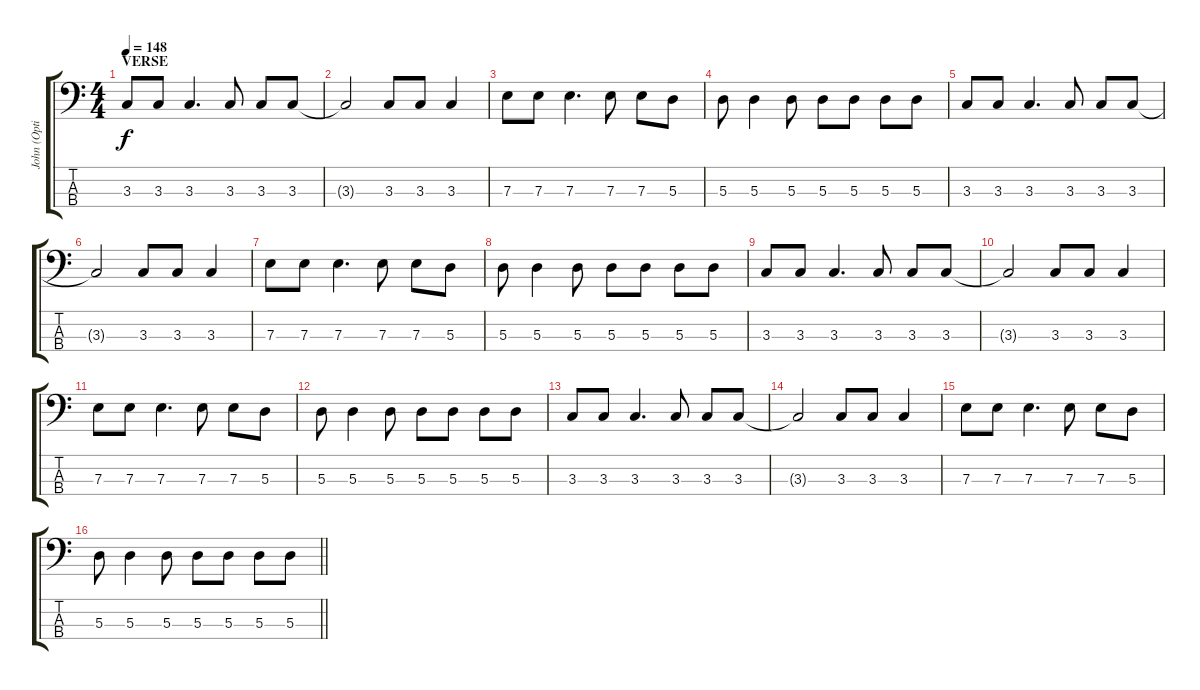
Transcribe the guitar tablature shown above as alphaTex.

\track ("John (Optional) - Bass Guitar" "John (Opti") {instrument electricbassfinger}
\staff {score tabs}
\tuning (G2 D2 A1 E1) {hide}
\ts (4 4)
\section ("" "VERSE")
\tempo 148
\clef f4
\ks c
3.3.8{dy f} 3.3.8 3.3.4{d} 3.3.8 3.3.8 3.3.8 |
3.3{t}.2 3.3.8 3.3.8 3.3.4 |
7.3.8 7.3.8 7.3.4{d} 7.3.8 7.3.8 5.3.8 |
5.3.8 5.3.4 5.3.8 5.3.8 5.3.8 5.3.8 5.3.8 |
3.3.8 3.3.8 3.3.4{d} 3.3.8 3.3.8 3.3.8 |
3.3{t}.2 3.3.8 3.3.8 3.3.4 |
7.3.8 7.3.8 7.3.4{d} 7.3.8 7.3.8 5.3.8 |
5.3.8 5.3.4 5.3.8 5.3.8 5.3.8 5.3.8 5.3.8 |
3.3.8 3.3.8 3.3.4{d} 3.3.8 3.3.8 3.3.8 |
3.3{t}.2 3.3.8 3.3.8 3.3.4 |
7.3.8 7.3.8 7.3.4{d} 7.3.8 7.3.8 5.3.8 |
5.3.8 5.3.4 5.3.8 5.3.8 5.3.8 5.3.8 5.3.8 |
3.3.8 3.3.8 3.3.4{d} 3.3.8 3.3.8 3.3.8 |
3.3{t}.2 3.3.8 3.3.8 3.3.4 |
7.3.8 7.3.8 7.3.4{d} 7.3.8 7.3.8 5.3.8 |
\barLineRight lightlight
5.3.8 5.3.4 5.3.8 5.3.8 5.3.8 5.3.8 5.3.8
